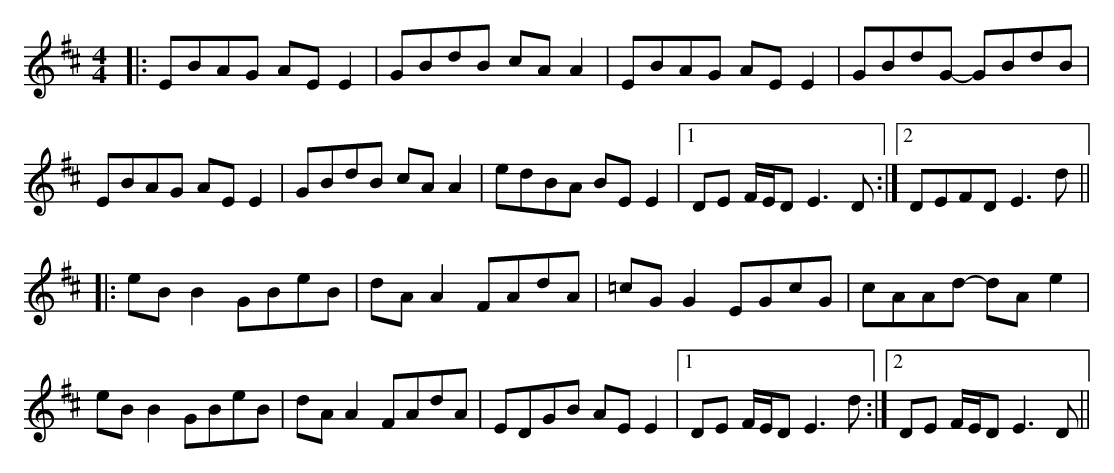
X:1
M:4/4
K:Edor
|:EBAG AE E2|GBdB cA A2|EBAG AE E2|GBdG- GBdB|
EBAG AE E2|GBdB cA A2|edBA BE E2|1 DE F/E/D E3D:|2 DEFD E3d||
|:eB B2 GBeB|dA A2 FAdA|=cG G2 EGcG|cAAd- dA e2|
eB B2 GBeB|dA A2 FAdA|EDGB AE E2|1 DE F/E/D E3d:|2 DE F/E/D E3D||
